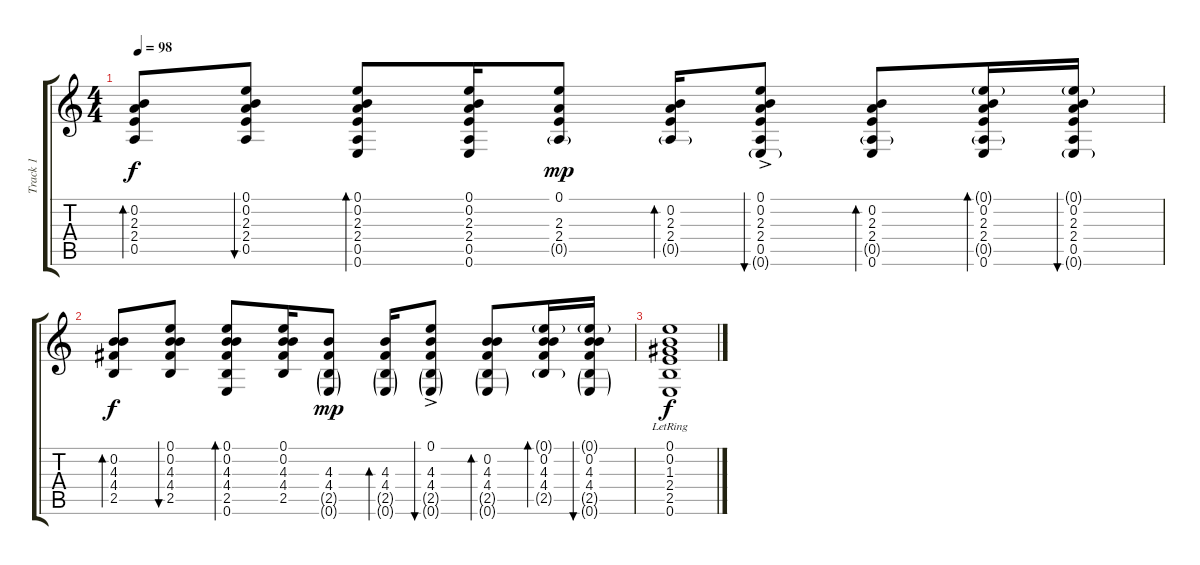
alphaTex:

\track ("Track 1" "Track 1") {instrument acousticguitarsteel}
\staff {score tabs}
\tuning (E4 B3 G3 D3 A2 E2) {hide}
\ts (4 4)
\tempo 98
\clef g2
\ks c
(0.2 2.3 2.4 0.5).8{bd 60 dy f} (0.1 0.2 2.3 2.4 0.5).8{bu 30} (0.1 0.2 2.3 2.4 0.5 0.6).8{bd 30} (0.1 0.2 2.3 2.4 0.5 0.6).16 (0.1 2.3 2.4 0.5{g}).8{dy mp} (0.2 2.3 2.4 0.5{g}).16{bd 30} (0.1{ac} 0.2 2.3 2.4 0.5 0.6{g}).8{bu 30} (0.2 2.3 2.4 0.5{g} 0.6).8{bd 30} (0.1{g} 0.2 2.3 2.4 0.5{g} 0.6).16{bd 30} (0.1{g} 0.2 2.3 2.4 0.5 0.6{g}).16{bu 30} |
(0.2 4.3 4.4 2.5).8{bd 60 dy f} (0.1 0.2 4.3 4.4 2.5).8{bu 30} (0.1 0.2 4.3 4.4 2.5 0.6).8{bd 30} (0.1 0.2 4.3 4.4 2.5).16 (4.3 4.4 2.5{g} 0.6{g}).8{dy mp} (4.3 4.4 2.5{g} 0.6{g}).16{bd 30} (0.1{ac} 4.3 4.4 2.5{g} 0.6{g}).8{bu 30} (0.2 4.3 4.4 2.5{g} 0.6{g}).8{bd 30} (0.1{g} 0.2 4.3 4.4 2.5{g}).16{bd 30} (0.1{g} 0.2 4.3 4.4 2.5{g} 0.6{g}).16{bu 30} |
(0.1{lr} 0.2 1.3 2.4 2.5 0.6).1{dy f}
